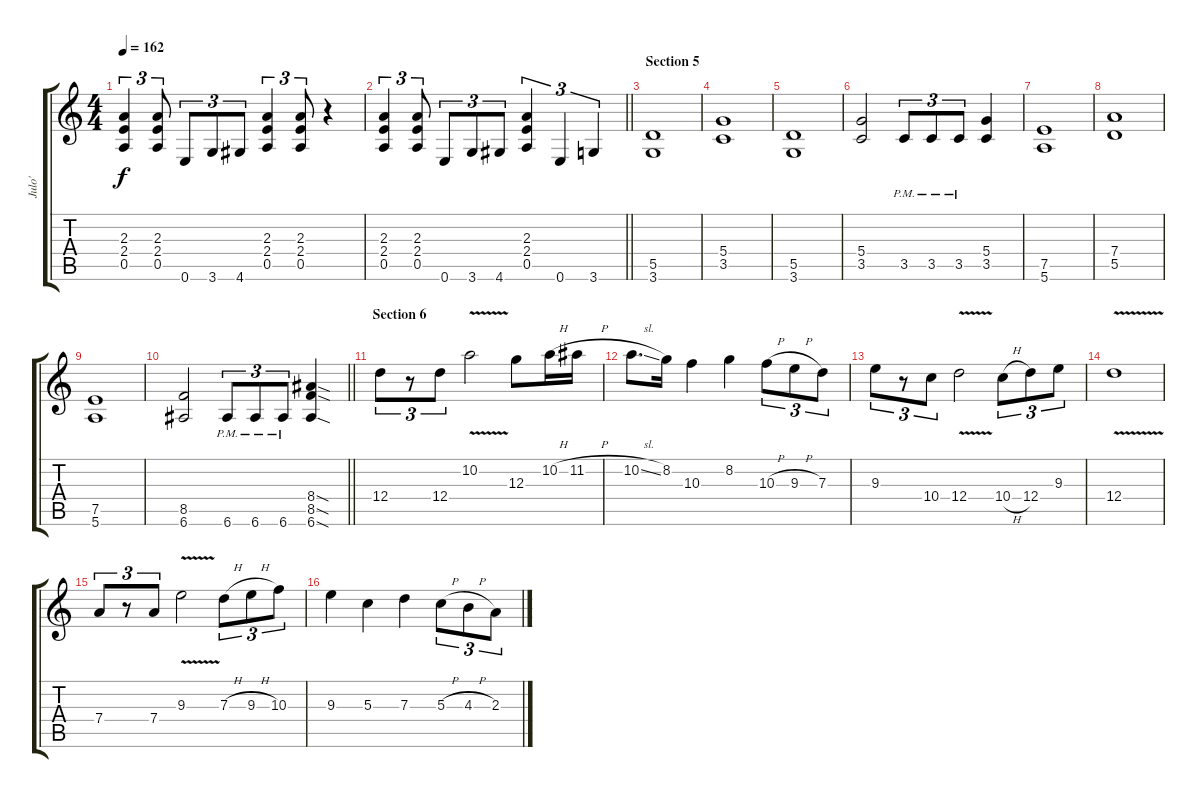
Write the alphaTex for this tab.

\track ("Julo'" "Julo'") {instrument overdrivenguitar}
\staff {score tabs}
\tuning (E4 B3 G3 D3 A2 E2) {hide}
\ts (4 4)
\tempo 162
\clef g2
\ks c
(2.3 2.4 0.5).4{tu (3 2) dy f} (2.3 2.4 0.5).8{tu (3 2)} 0.6.8{tu (3 2)} 3.6.8{tu (3 2)} 4.6.8{tu (3 2)} (2.3 2.4 0.5).4{tu (3 2)} (2.3 2.4 0.5).8{tu (3 2)} r.4 |
\barLineRight lightlight
(2.3 2.4 0.5).4{tu (3 2)} (2.3 2.4 0.5).8{tu (3 2)} 0.6.8{tu (3 2)} 3.6.8{tu (3 2)} 4.6.8{tu (3 2)} (2.3 2.4 0.5).4{tu (3 2)} 0.6.4{tu (3 2)} 3.6.4{tu (3 2)} |
\section ("" "Section 5")
(5.5 3.6).1 |
(5.4 3.5).1 |
(5.5 3.6).1 |
(5.4 3.5).2 3.5{pm}.8{tu (3 2)} 3.5{pm}.8{tu (3 2)} 3.5{pm}.8{tu (3 2)} (5.4 3.5).4 |
(7.5 5.6).1 |
(7.4 5.5).1 |
(7.5 5.6).1 |
\barLineRight lightlight
(8.5 6.6).2 6.6{pm}.8{tu (3 2)} 6.6{pm}.8{tu (3 2)} 6.6{pm}.8{tu (3 2)} (8.4{sod} 8.5{sod} 6.6{sod}).4 |
\section ("" "Section 6")
12.4.8{tu (3 2) volume 14 instrument distortionguitar} r.8{tu (3 2)} 12.4.8{tu (3 2)} 10.2{v}.2 12.3.8 10.2{h}.16 11.2{h}.16 |
10.2{sl}.8{d} 8.2.16 10.3.4 8.2.4 10.3{h}.8{tu (3 2)} 9.3{h}.8{tu (3 2)} 7.3.8{tu (3 2)} |
9.3.8{tu (3 2)} r.8{tu (3 2)} 10.4.8{tu (3 2)} 12.4{v}.2 10.4{h}.8{tu (3 2)} 12.4.8{tu (3 2)} 9.3.8{tu (3 2)} |
12.4{v}.1 |
7.4.8{tu (3 2)} r.8{tu (3 2)} 7.4.8{tu (3 2)} 9.3{v}.2 7.3{h}.8{tu (3 2)} 9.3{h}.8{tu (3 2)} 10.3.8{tu (3 2)} |
9.3.4 5.3.4 7.3.4 5.3{h}.8{tu (3 2)} 4.3{h}.8{tu (3 2)} 2.3.8{tu (3 2)}
